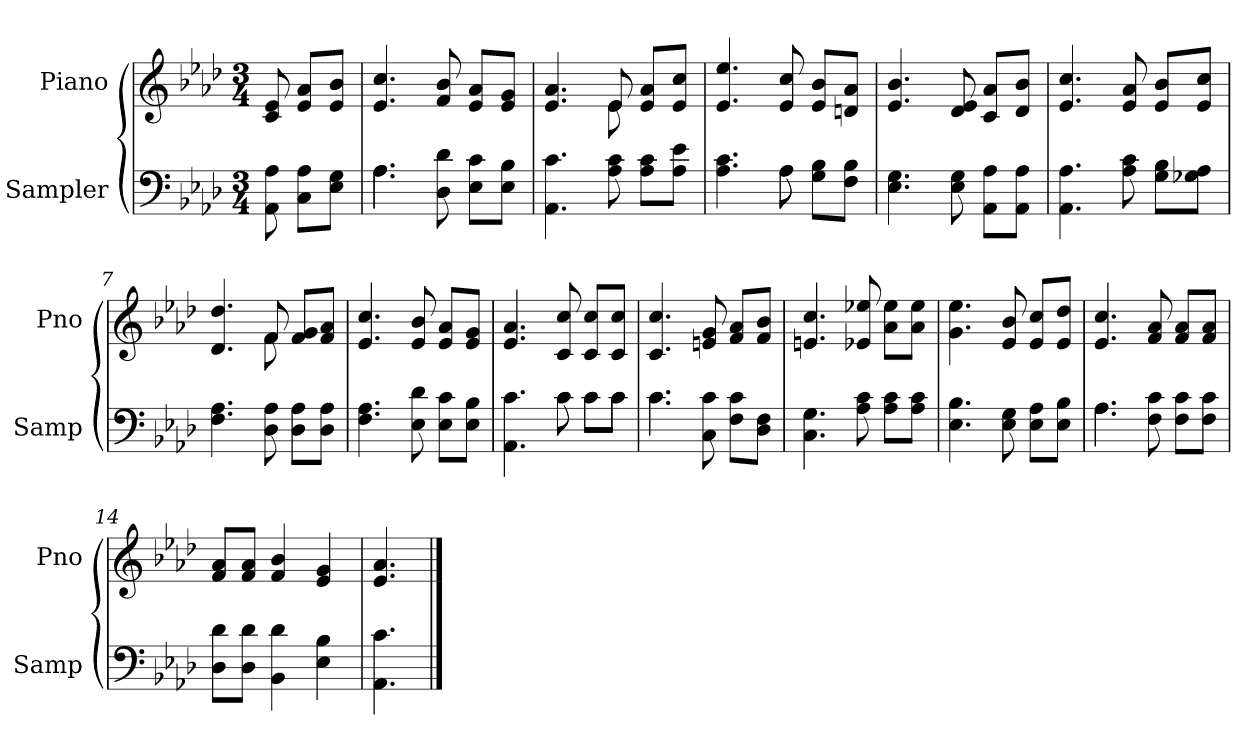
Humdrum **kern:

**kern	**kern
*part2	*part1
*staff2	*staff1
*I"Sampler	*I"Piano
*I'Samp	*I'Pno
*clefF4	*clefG2
*k[b-e-a-d-]	*k[b-e-a-d-]
*A-:	*A-:
*M3/4	*M3/4
=1	=1
8AA- 8A-	8c 8e-
8C\ 8A-\L	8e-/ 8a-/L
8E-\ 8G\J	8e-/ 8b-/J
=2	=2
*^	*
4.A-\	4.A-	4.e- 4.cc
8D- 8d-	4.ryy	8f 8b-
8E-\ 8c\L	.	8e-/ 8a-/L
8E-\ 8B-\J	.	8e-/ 8g/J
*v	*v	*
=3	=3
*	*^
4.AA- 4.c	4.e- 4.a-	4.ryy
8A- 8c	8e-/	8e-
8A-\ 8c\L	8e-/ 8a-/L	4ryy
8A-\ 8e-\J	8e-/ 8cc/J	.
*	*v	*v
=4	=4
*^	*
4.A- 4.c	4.ryy	4.e- 4.ee-
8A-\	8A-	8e- 8cc
8G\ 8B-\L	4ryy	8e-/ 8b-/L
8F\ 8B-\J	.	8dn/ 8a-/J
*v	*v	*
=5	=5
4.E- 4.G	4.e- 4.b-
8E- 8G	8d- 8e-
8AA-\ 8A-\L	8c/ 8a-/L
8AA-\ 8A-\J	8d-/ 8b-/J
=6	=6
4.AA- 4.A-	4.e- 4.cc
8A- 8c	8e- 8a-
8G\ 8B-\L	8e-/ 8b-/L
8G-X\ 8A-\J	8e-/ 8cc/J
=7	=7
*	*^
4.F 4.A-	4.d- 4.dd-	4.ryy
8D- 8A-	8f/	8f
8D-\ 8A-\L	8f/ 8g/L	4ryy
8D-\ 8A-\J	8f/ 8a-/J	.
*	*v	*v
=8	=8
4.F 4.A-	4.e- 4.cc
8E- 8d-	8e- 8b-
8E-\ 8c\L	8e-/ 8a-/L
8E-\ 8B-\J	8e-/ 8g/J
=9	=9
*^	*
4.AA- 4.c	4.ryy	4.e- 4.a-
8c\	8c	8c 8cc
8c\L	8c\L	8c/ 8cc/L
8c\J	8c\J	8c/ 8cc/J
=10	=10	=10
4.c\	4.c	4.c 4.cc
8C 8c	4.ryy	8en 8g
8F\ 8c\L	.	8f/ 8a-/L
8D-\ 8F\J	.	8f/ 8b-/J
*v	*v	*
=11	=11
4.C 4.G	4.en 4.cc
8A- 8c	8e-X 8ee-X
8A-\ 8c\L	8a-\ 8ee-\L
8A-\ 8c\J	8a-\ 8ee-\J
=12	=12
4.E- 4.B-	4.g 4.ee-
8E- 8G	8e- 8b-
8E-\ 8A-\L	8e-/ 8cc/L
8E-\ 8B-\J	8e-/ 8dd-/J
=13	=13
*^	*
4.A-\	4.A-	4.e- 4.cc
8F 8c	4.ryy	8f 8a-
8F\ 8c\L	.	8f/ 8a-/L
8F\ 8c\J	.	8f/ 8a-/J
*v	*v	*
=14	=14
8D-\ 8d-\L	8f/ 8a-/L
8D-\ 8d-\J	8f/ 8a-/J
4BB- 4d-	4f 4b-
4E- 4B-	4e- 4g
=15	=15
4.AA- 4.c	4.e- 4.a-
==	==
*-	*-
